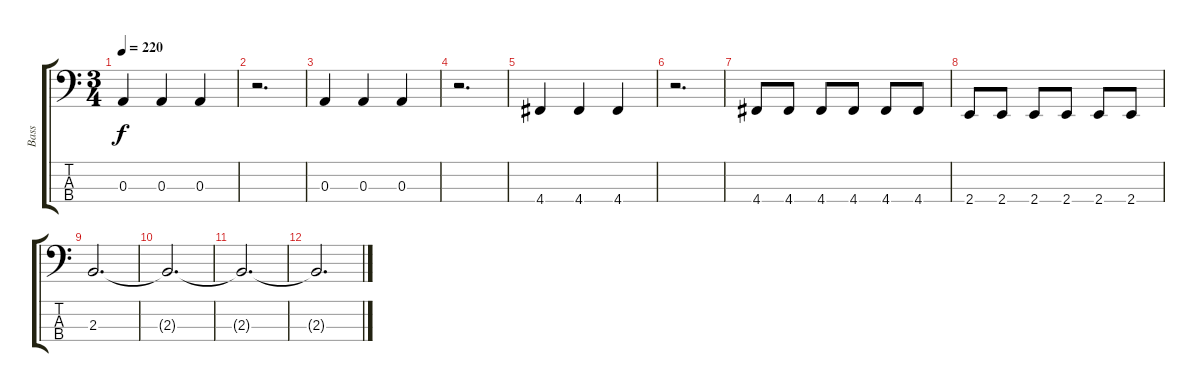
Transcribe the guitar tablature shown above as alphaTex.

\track ("Bass" "Bass") {instrument electricbasspick}
\staff {score tabs}
\tuning (G2 D2 A1 D1) {hide}
\ts (3 4)
\tempo 220
\clef f4
\ks c
0.3.4{dy f} 0.3.4 0.3.4 |
r.2{d} |
0.3.4 0.3.4 0.3.4 |
r.2{d} |
4.4.4 4.4.4 4.4.4 |
r.2{d} |
4.4.8 4.4.8 4.4.8 4.4.8 4.4.8 4.4.8 |
2.4.8 2.4.8 2.4.8 2.4.8 2.4.8 2.4.8 |
2.3.2{d} |
2.3{t}.2{d} |
2.3{t}.2{d} |
2.3{t}.2{d}
